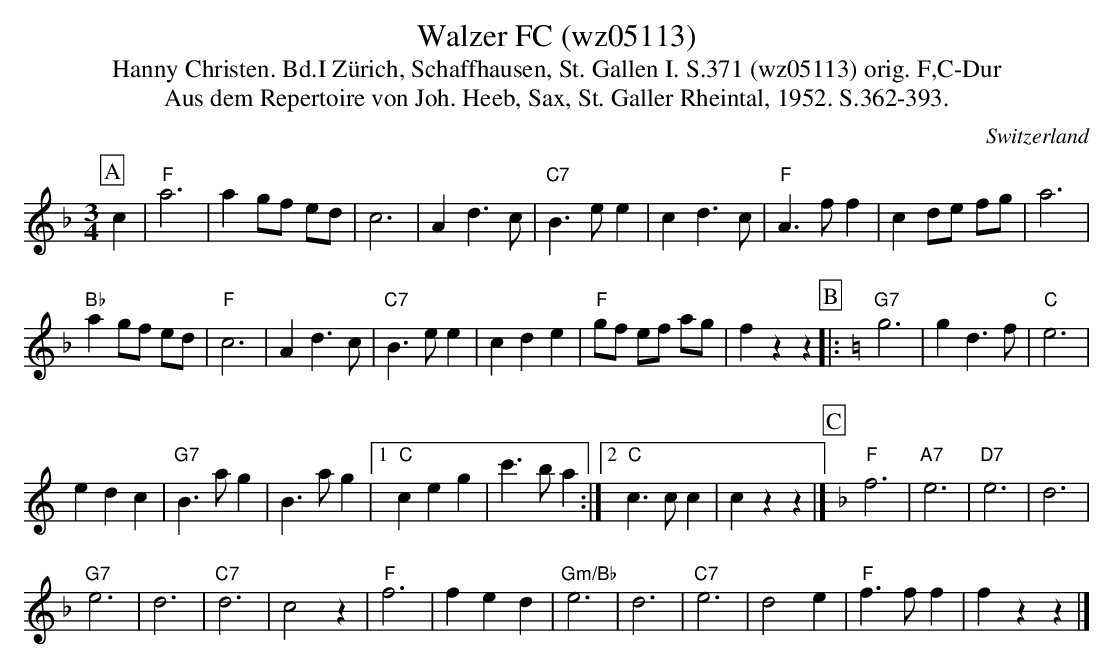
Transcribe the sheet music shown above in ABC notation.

X:1
T: Walzer FC (wz05113)
T:Hanny Christen. Bd.I Zürich, Schaffhausen, St. Gallen I. S.371 (wz05113) orig. F,C-Dur
T: Aus dem Repertoire von Joh. Heeb, Sax, St. Galler Rheintal, 1952. S.362-393.
M:3/4
L:1/4
O:Switzerland
K:F major
[P:A]  c | "F"a3 | ag/f/ e/d/ | c3 | Ad>c | "C7"B>ee | cd>c | "F"A>ff | c d/e/ f/g/ | a3 |
"Bb"a g/f/ e/d/ | "F"c3 | Ad>c | "C7"B>ee | cde | "F"g/f/ e/f/ a/g/ | fzz  [P:B] |:   [K:C] "G7"g3 | gd>f | "C"e3 |
edc | "G7"B>ag | B>ag |1 "C"ceg | c'>ba :|2 "C"c>cc | czz |] [P:C] [K:F] "F"f3 | "A7"e3 | "D7"e3 | d3 |
"G7"e3 | d3 | "C7"d3 | c2z | "F"f3 |  fed | "Gm/Bb"e3 | d3 | "C7"e3 | d2e | "F"f>ff | fzz |]
